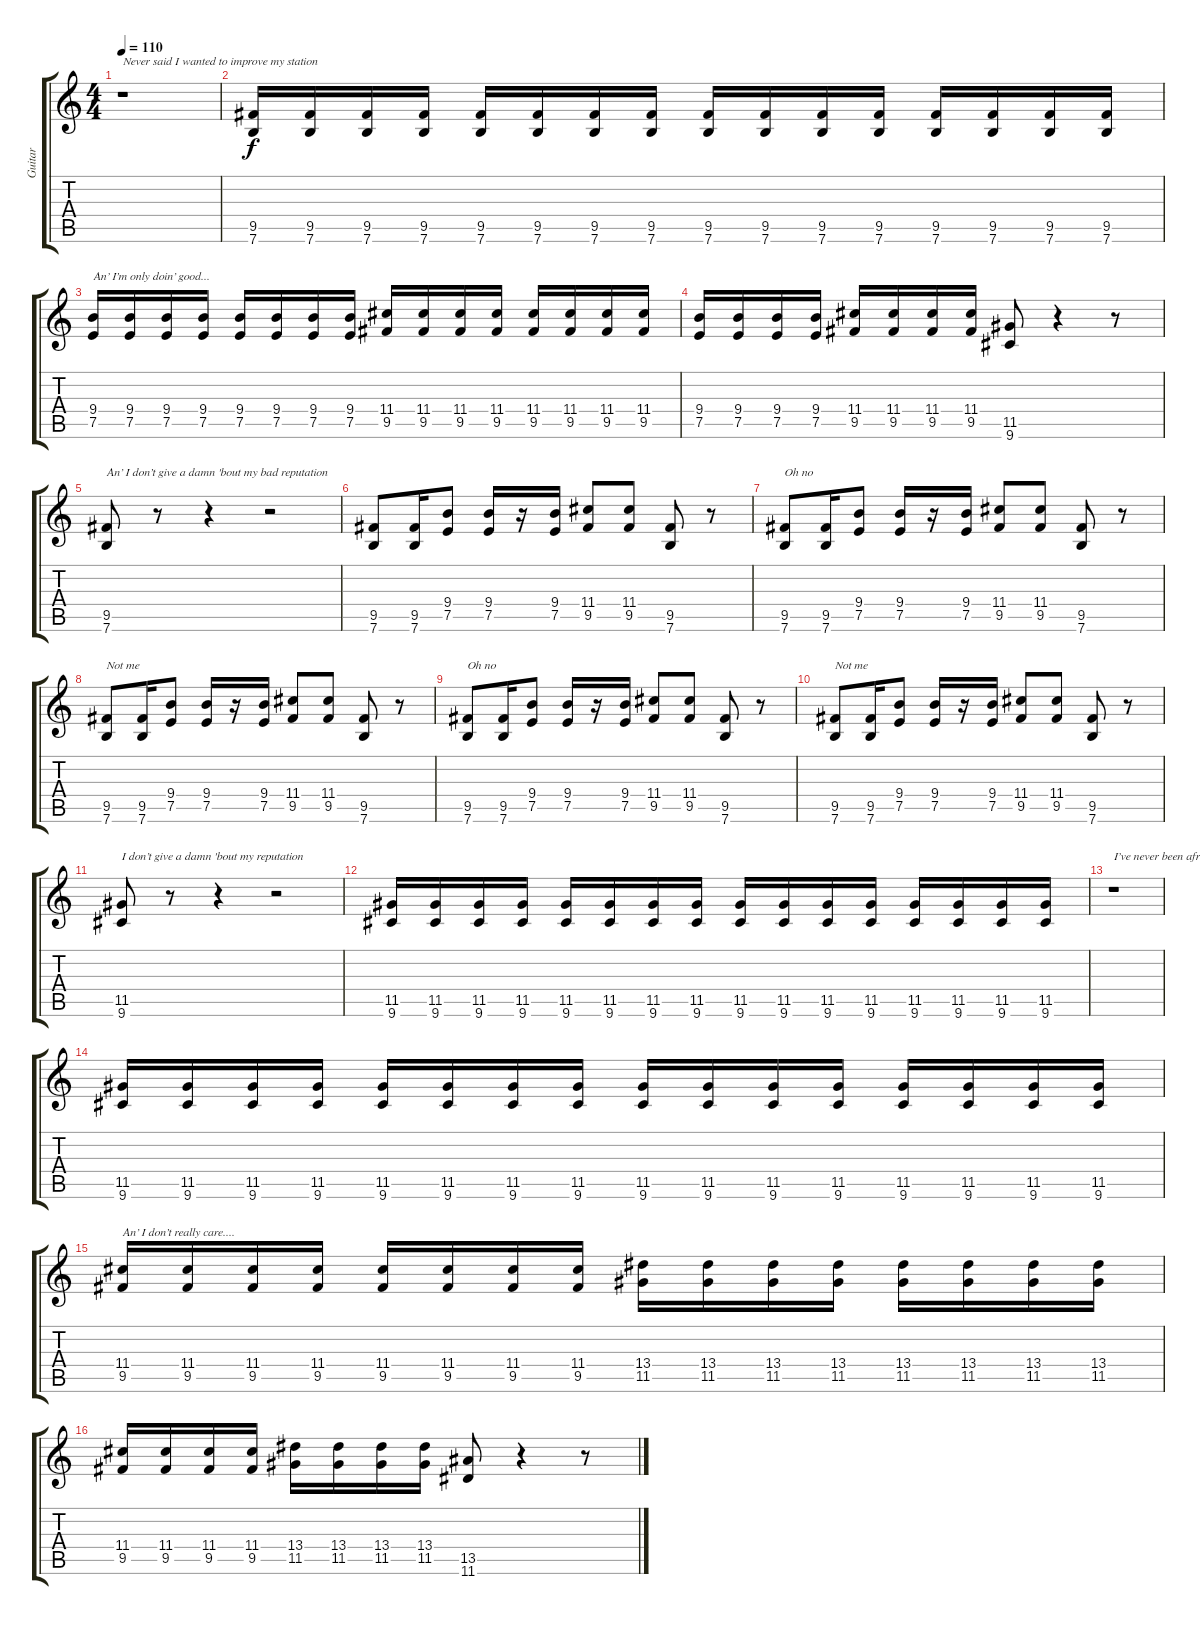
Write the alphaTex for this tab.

\track ("Guitar" "Guitar") {instrument distortionguitar}
\staff {score tabs}
\tuning (E4 B3 G3 D3 A2 E2) {hide}
\ts (4 4)
\tempo 110
\clef g2
\ks c
r.1{txt "Never said I wanted to improve my station" dy f} |
(9.5 7.6).16 (9.5 7.6).16 (9.5 7.6).16 (9.5 7.6).16 (9.5 7.6).16 (9.5 7.6).16 (9.5 7.6).16 (9.5 7.6).16 (9.5 7.6).16 (9.5 7.6).16 (9.5 7.6).16 (9.5 7.6).16 (9.5 7.6).16 (9.5 7.6).16 (9.5 7.6).16 (9.5 7.6).16 |
(9.4 7.5).16{txt "An’ I’m only doin’ good..."} (9.4 7.5).16 (9.4 7.5).16 (9.4 7.5).16 (9.4 7.5).16 (9.4 7.5).16 (9.4 7.5).16 (9.4 7.5).16 (11.4 9.5).16 (11.4 9.5).16 (11.4 9.5).16 (11.4 9.5).16 (11.4 9.5).16 (11.4 9.5).16 (11.4 9.5).16 (11.4 9.5).16 |
(9.4 7.5).16 (9.4 7.5).16 (9.4 7.5).16 (9.4 7.5).16 (11.4 9.5).16 (11.4 9.5).16 (11.4 9.5).16 (11.4 9.5).16 (11.5 9.6).8 r.4 r.8 |
(9.5 7.6).8{txt "An’ I don’t give a damn 'bout my bad reputation"} r.8 r.4 r.2 |
(9.5 7.6).8 (9.5 7.6).16 (9.4 7.5).8 (9.4 7.5).16 r.16 (9.4 7.5).16 (11.4 9.5).8 (11.4 9.5).8 (9.5 7.6).8 r.8 |
(9.5 7.6).8{txt "Oh no"} (9.5 7.6).16 (9.4 7.5).8 (9.4 7.5).16 r.16 (9.4 7.5).16 (11.4 9.5).8 (11.4 9.5).8 (9.5 7.6).8 r.8 |
(9.5 7.6).8{txt "Not me"} (9.5 7.6).16 (9.4 7.5).8 (9.4 7.5).16 r.16 (9.4 7.5).16 (11.4 9.5).8 (11.4 9.5).8 (9.5 7.6).8 r.8 |
(9.5 7.6).8{txt "Oh no"} (9.5 7.6).16 (9.4 7.5).8 (9.4 7.5).16 r.16 (9.4 7.5).16 (11.4 9.5).8 (11.4 9.5).8 (9.5 7.6).8 r.8 |
(9.5 7.6).8{txt "Not me"} (9.5 7.6).16 (9.4 7.5).8 (9.4 7.5).16 r.16 (9.4 7.5).16 (11.4 9.5).8 (11.4 9.5).8 (9.5 7.6).8 r.8 |
(11.5 9.6).8{txt "I don’t give a damn 'bout my reputation"} r.8 r.4 r.2 |
(11.5 9.6).16 (11.5 9.6).16 (11.5 9.6).16 (11.5 9.6).16 (11.5 9.6).16 (11.5 9.6).16 (11.5 9.6).16 (11.5 9.6).16 (11.5 9.6).16 (11.5 9.6).16 (11.5 9.6).16 (11.5 9.6).16 (11.5 9.6).16 (11.5 9.6).16 (11.5 9.6).16 (11.5 9.6).16 |
r.1{txt "I’ve never been afraid of any deviation"} |
(11.5 9.6).16 (11.5 9.6).16 (11.5 9.6).16 (11.5 9.6).16 (11.5 9.6).16 (11.5 9.6).16 (11.5 9.6).16 (11.5 9.6).16 (11.5 9.6).16 (11.5 9.6).16 (11.5 9.6).16 (11.5 9.6).16 (11.5 9.6).16 (11.5 9.6).16 (11.5 9.6).16 (11.5 9.6).16 |
(11.4 9.5).16{txt "An’ I don’t really care...."} (11.4 9.5).16 (11.4 9.5).16 (11.4 9.5).16 (11.4 9.5).16 (11.4 9.5).16 (11.4 9.5).16 (11.4 9.5).16 (13.4 11.5).16 (13.4 11.5).16 (13.4 11.5).16 (13.4 11.5).16 (13.4 11.5).16 (13.4 11.5).16 (13.4 11.5).16 (13.4 11.5).16 |
(11.4 9.5).16 (11.4 9.5).16 (11.4 9.5).16 (11.4 9.5).16 (13.4 11.5).16 (13.4 11.5).16 (13.4 11.5).16 (13.4 11.5).16 (13.5 11.6).8 r.4 r.8
